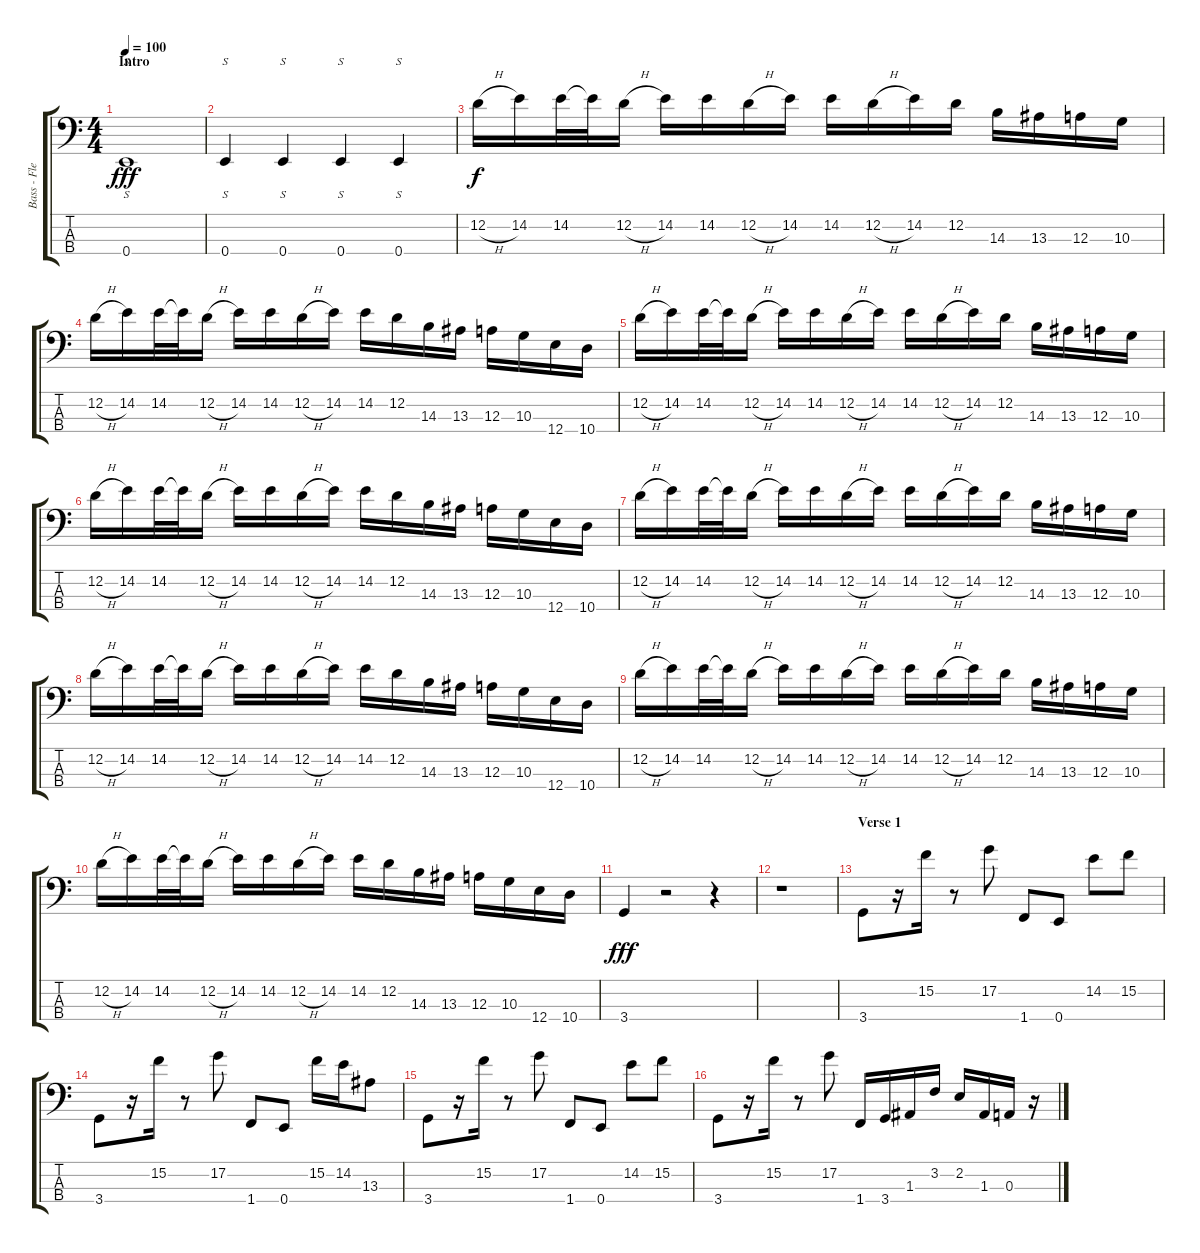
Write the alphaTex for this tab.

\track ("Bass - Flea" "Bass - Fle") {instrument electricbassfinger}
\staff {score tabs}
\tuning (G2 D2 A1 E1) {hide}
\ts (4 4)
\section ("" "Intro")
\tempo 100
\clef f4
\ks c
0.4.1{s dy fff instrument electricbassfinger} |
0.4.4{s} 0.4.4{s} 0.4.4{s} 0.4.4{s} |
12.2{h}.16{dy f} 14.2.16 14.2.32 14.2{t}.32 12.2{h}.16 14.2.16 14.2.16 12.2{h}.16 14.2.16 14.2.16 12.2{h}.16 14.2.16 12.2.16 14.3.16 13.3.16 12.3.16 10.3.16 |
12.2{h}.16 14.2.16 14.2.32 14.2{t}.32 12.2{h}.16 14.2.16 14.2.16 12.2{h}.16 14.2.16 14.2.16 12.2.16 14.3.16 13.3.16 12.3.16 10.3.16 12.4.16 10.4.16 |
12.2{h}.16 14.2.16 14.2.32 14.2{t}.32 12.2{h}.16 14.2.16 14.2.16 12.2{h}.16 14.2.16 14.2.16 12.2{h}.16 14.2.16 12.2.16 14.3.16 13.3.16 12.3.16 10.3.16 |
12.2{h}.16 14.2.16 14.2.32 14.2{t}.32 12.2{h}.16 14.2.16 14.2.16 12.2{h}.16 14.2.16 14.2.16 12.2.16 14.3.16 13.3.16 12.3.16 10.3.16 12.4.16 10.4.16 |
12.2{h}.16 14.2.16 14.2.32 14.2{t}.32 12.2{h}.16 14.2.16 14.2.16 12.2{h}.16 14.2.16 14.2.16 12.2{h}.16 14.2.16 12.2.16 14.3.16 13.3.16 12.3.16 10.3.16 |
12.2{h}.16 14.2.16 14.2.32 14.2{t}.32 12.2{h}.16 14.2.16 14.2.16 12.2{h}.16 14.2.16 14.2.16 12.2.16 14.3.16 13.3.16 12.3.16 10.3.16 12.4.16 10.4.16 |
12.2{h}.16 14.2.16 14.2.32 14.2{t}.32 12.2{h}.16 14.2.16 14.2.16 12.2{h}.16 14.2.16 14.2.16 12.2{h}.16 14.2.16 12.2.16 14.3.16 13.3.16 12.3.16 10.3.16 |
12.2{h}.16 14.2.16 14.2.32 14.2{t}.32 12.2{h}.16 14.2.16 14.2.16 12.2{h}.16 14.2.16 14.2.16 12.2.16 14.3.16 13.3.16 12.3.16 10.3.16 12.4.16 10.4.16 |
3.4.4{dy fff} r.2 r.4 |
r.1 |
\section ("" "Verse 1")
3.4.8 r.16 15.2.16 r.8 17.2.8 1.4.8 0.4.8 14.2.8 15.2.8 |
3.4.8 r.16 15.2.16 r.8 17.2.8 1.4.8 0.4.8 15.2.16 14.2.16 13.3.8 |
3.4.8 r.16 15.2.16 r.8 17.2.8 1.4.8 0.4.8 14.2.8 15.2.8 |
3.4.8 r.16 15.2.16 r.8 17.2.8 1.4.16 3.4.16 1.3.16 3.2.16 2.2.16 1.3.16 0.3.16 r.16
